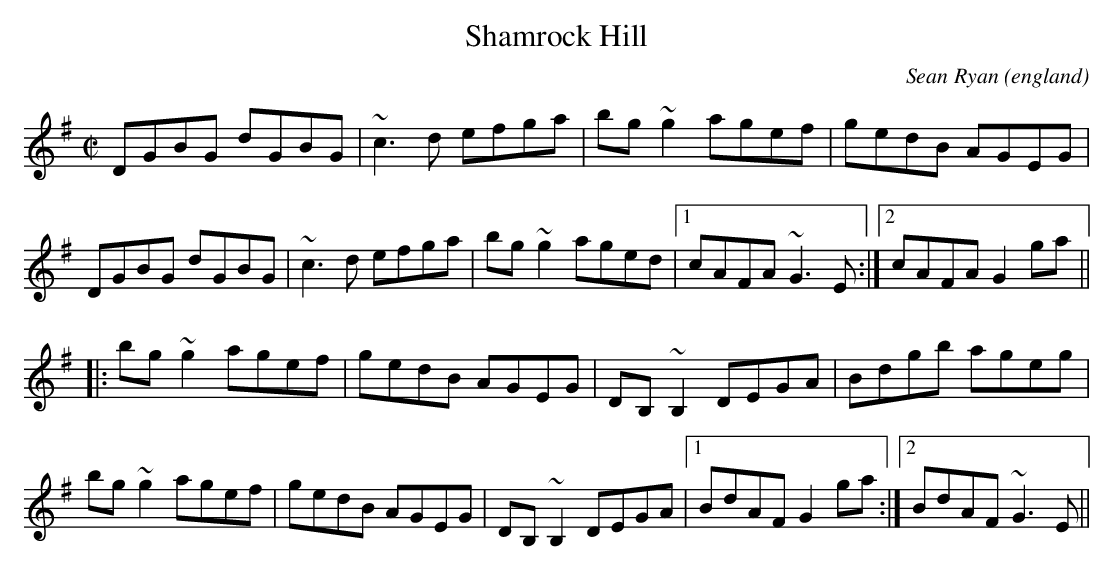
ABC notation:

X:1
T:Shamrock Hill
O:england
C:Sean Ryan
M:C|
K:G
DGBG dGBG|~c3d efga|bg~g2 agef|gedB AGEG|
DGBG dGBG|~c3d efga|bg~g2 aged|1 cAFA ~G3E:|2 cAFA G2ga||
|:bg~g2 agef|gedB AGEG|DB,~B,2 DEGA|Bdgb ageg|
bg~g2 agef|gedB AGEG|DB,~B,2 DEGA|1 BdAF G2ga:|2 BdAF ~G3E||
